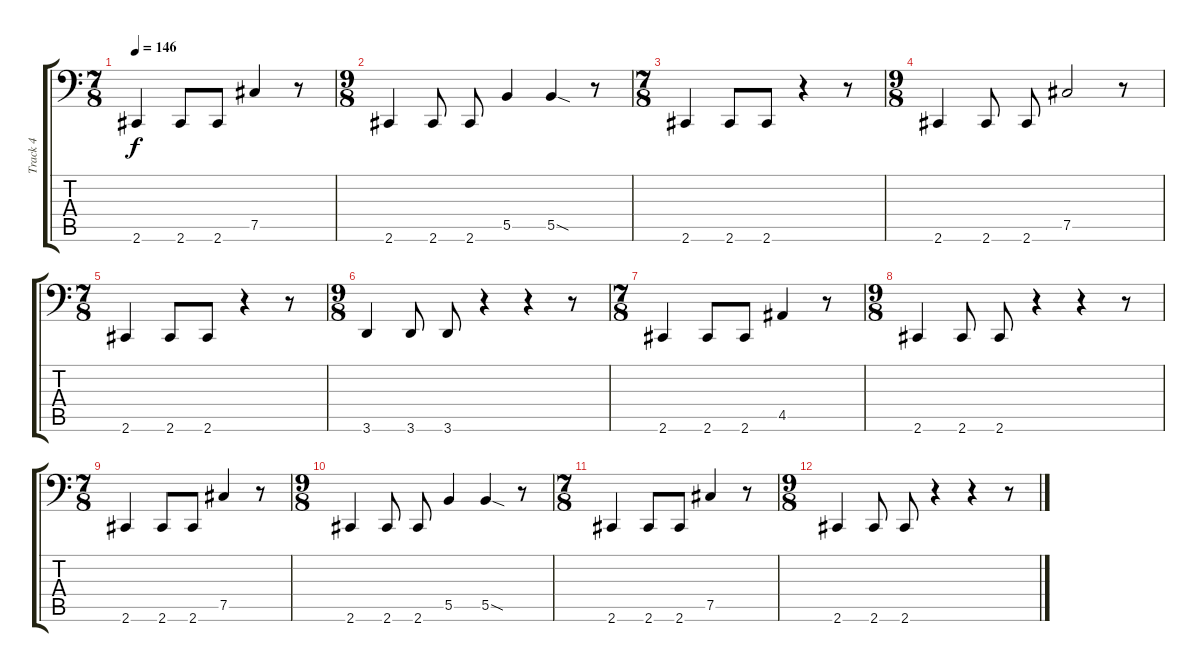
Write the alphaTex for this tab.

\track ("Track 4" "Track 4") {instrument electricbassfinger}
\staff {score tabs}
\tuning (E3 B2 G2 B1 Gb1 B0) {hide}
\ts (7 8)
\tempo 146
\clef f4
\ks c
2.6.4{dy f} 2.6.8 2.6.8 7.5.4 r.8 |
\ts (9 8)
2.6.4 2.6.8 2.6.8 5.5.4 5.5{sod}.4 r.8 |
\ts (7 8)
2.6.4 2.6.8 2.6.8 r.4 r.8 |
\ts (9 8)
2.6.4 2.6.8 2.6.8 7.5.2 r.8 |
\ts (7 8)
2.6.4 2.6.8 2.6.8 r.4 r.8 |
\ts (9 8)
3.6.4 3.6.8 3.6.8 r.4 r.4 r.8 |
\ts (7 8)
2.6.4 2.6.8 2.6.8 4.5.4 r.8 |
\ts (9 8)
2.6.4 2.6.8 2.6.8 r.4 r.4 r.8 |
\ts (7 8)
2.6.4 2.6.8 2.6.8 7.5.4 r.8 |
\ts (9 8)
2.6.4 2.6.8 2.6.8 5.5.4 5.5{sod}.4 r.8 |
\ts (7 8)
2.6.4 2.6.8 2.6.8 7.5.4 r.8 |
\ts (9 8)
2.6.4 2.6.8 2.6.8 r.4 r.4 r.8
